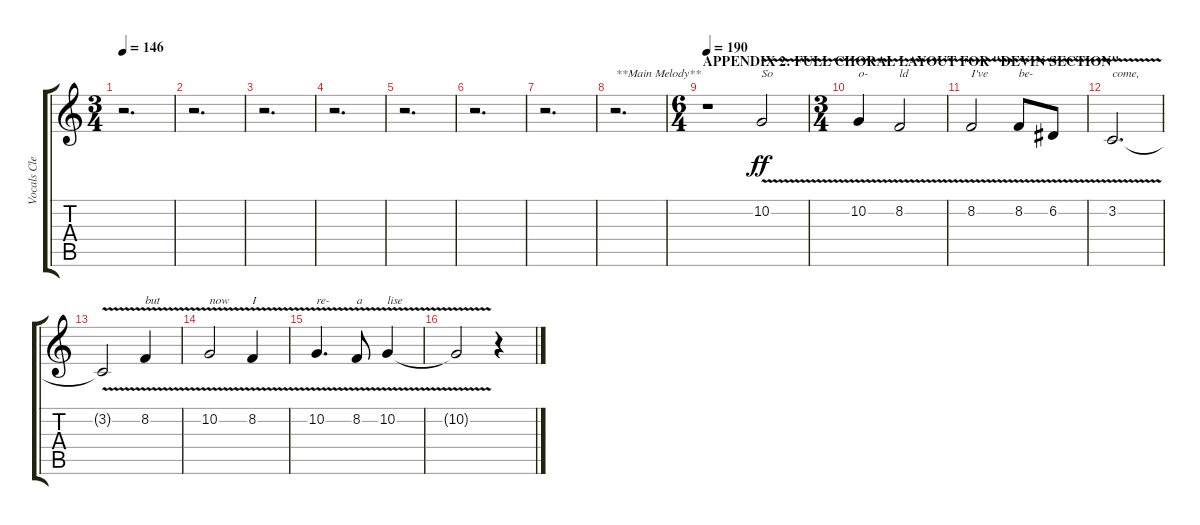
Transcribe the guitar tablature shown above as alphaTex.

\track ("Vocals Clean (Jari)" "Vocals Cle") {instrument altosax}
\staff {score tabs}
\tuning (D4 A3 F3 C3 G2 C2) {hide}
\ts (3 4)
\tempo 146
\clef g2
\ks c
r.2{d dy f} |
r.2{d} |
r.2{d} |
r.2{d} |
r.2{d} |
r.2{d} |
r.2{d} |
r.2{d txt "**Main Melody**"} |
\ts (6 4)
\section ("" "APPENDIX 2: FULL CHORAL LAYOUT FOR \"DEVIN SECTION\"")
\tempo 190
r.1 10.2{v}.2{txt "So" dy ff} |
\ts (3 4)
10.2{v}.4{txt "o-"} 8.2{v}.2{txt "ld"} |
8.2{v}.2{txt "I've"} 8.2{v}.8{txt "be-"} 6.2{v}.8 |
3.2{v}.2{d txt "come,"} |
3.2{t}.2 8.2{v}.4{txt "but"} |
10.2{v}.2{txt "now"} 8.2{v}.4{txt "I"} |
10.2{v}.4{d txt "re-"} 8.2{v}.8{txt "a"} 10.2{v}.4{txt "lise"} |
10.2{t}.2 r.4
